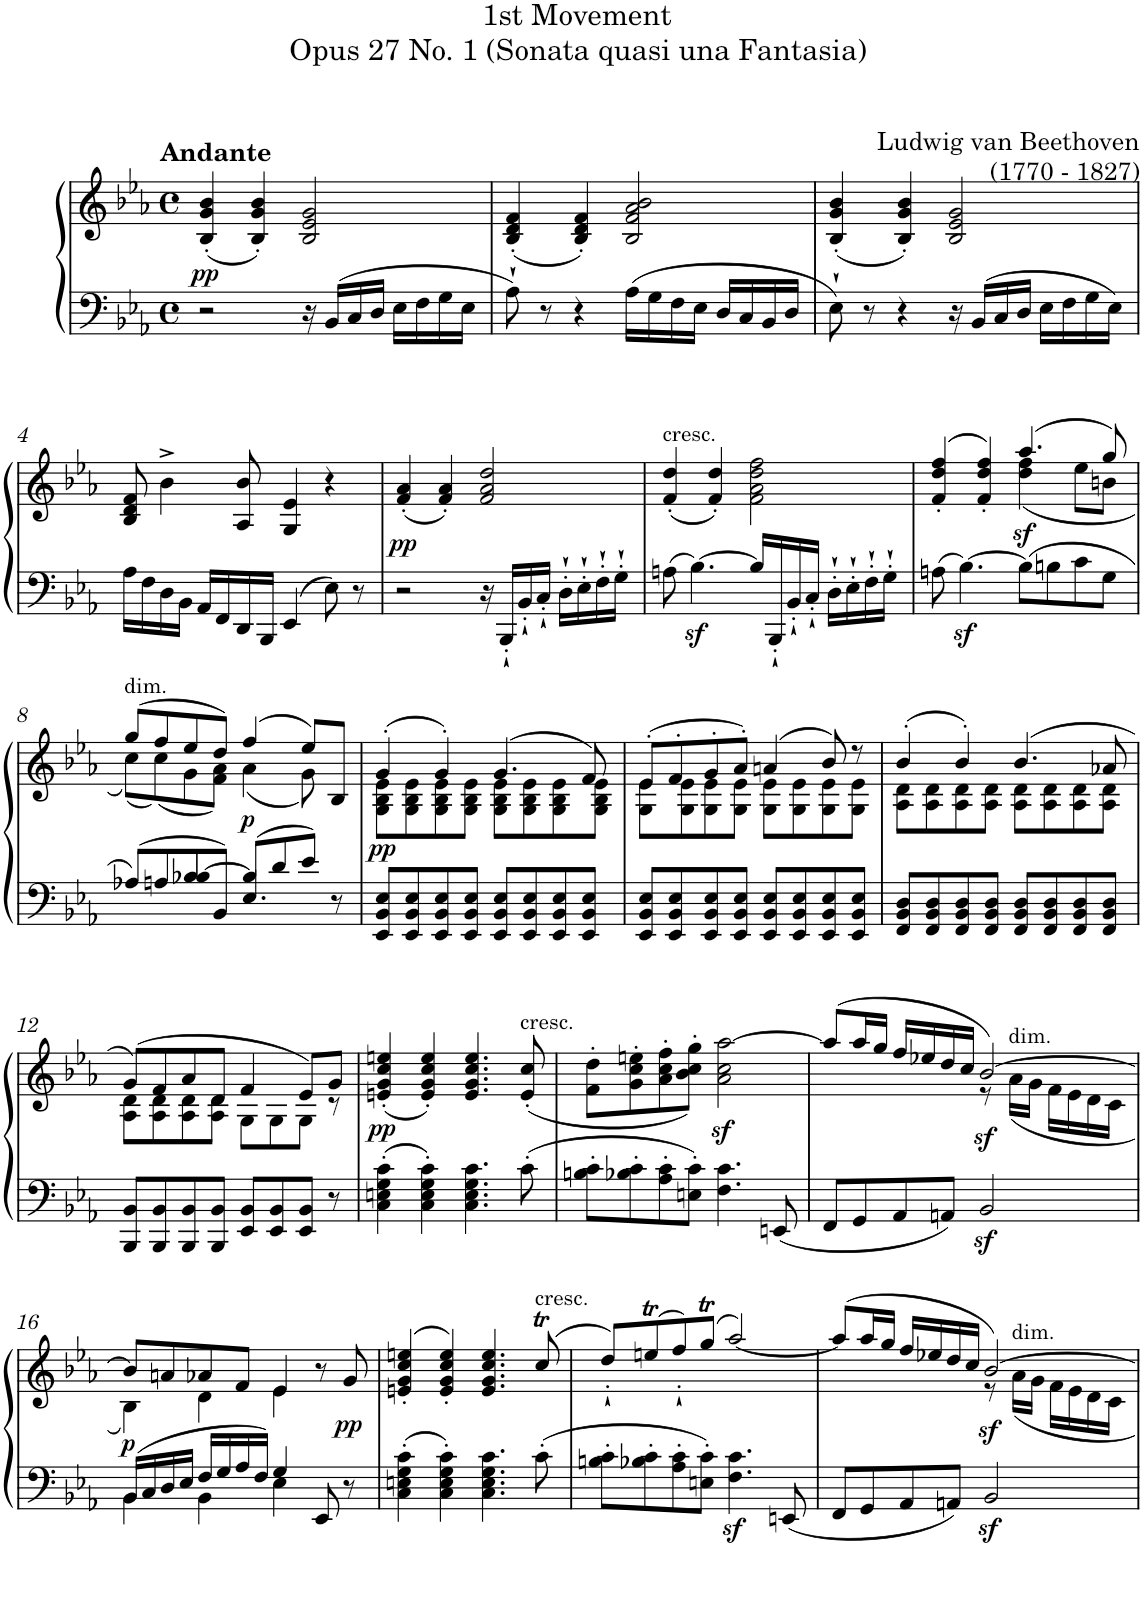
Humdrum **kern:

**kern	**kern	**dynam
*part1	*part1	*part1
*staff2	*staff1	*staff1/2
*I"Piano	*	*
*I'Pno	*	*
*clefF4	*clefG2	*
*k[b-e-a-]	*k[b-e-a-]	*
*E-:	*E-:	*
*M4/4	*M4/4	*
*met(c)	*met(c)	*
=1	=1	=1
!	!LO:TX:a:B:t=Andante	!
!	!	!LO:DY:b
2r	(<4B-/' 4g/' 4b-/'	pp
.	4B-/' 4g/' 4b-/')	.
16r	2B-/ 2e-/ 2g/	.
16BB-/LL	.	.
16C/	.	.
16D/JJ	.	.
16E-\LL	.	.
16F\	.	.
16G\	.	.
16E-\JJ	.	.
=2	=2	=2
8A-`\	(<4B-/' 4d/' 4f/'	.
8r	.	.
4r	4B-/' 4d/' 4f/')	.
16A-\LL	2B-/ 2f/ 2a-/ 2b-/	.
16G\	.	.
16F\	.	.
16E-\JJ	.	.
16D/LL	.	.
16C/	.	.
16BB-/	.	.
16D/JJ	.	.
=3	=3	=3
8E-`\	(<4B-/' 4g/' 4b-/'	.
8r	.	.
4r	4B-/' 4g/' 4b-/')	.
16r	2B-/ 2e-/ 2g/	.
16BB-/LL	.	.
16C/	.	.
16D/JJ	.	.
16E-\LL	.	.
16F\	.	.
16G\	.	.
16E-\JJ	.	.
!!LO:LB:g=z
=4	=4	=4
16A-\LL	8B-/ 8d/ 8f/	.
16F\	.	.
16D\	4b-^\	.
16BB-\JJ	.	.
16AA-/LL	.	.
16FF/	.	.
16DD/	8A-/ 8b-/	.
16BBB-/JJ	.	.
4EE-/	4G/ 4e-/	.
8E-\	4r	.
8r	.	.
=5	=5	=5
!	!	!LO:DY:b
2r	(<4f/' 4a-/'	pp
.	4f/' 4a-/')	.
16r	2f/ 2a-/ 2dd/	.
16BBB-'`/LL	.	.
16BB-'`/	.	.
16C'`/JJ	.	.
16D'`\LL	.	.
16E-'`\	.	.
16F'`\	.	.
16G'`\JJ	.	.
=6	=6	=6
!	!LO:TX:a:t=cresc.	!
8An\	(<4f/' 4dd/'	.
[4.B-z<\	.	.
.	4f/' 4dd/')	.
16B-/LL]	2f\ 2a-\ 2dd\ 2ff\	.
16BBB-'`/	.	.
16BB-'`/	.	.
16C'`/JJ	.	.
16D'`\LL	.	.
16E-'`\	.	.
16F'`\	.	.
16G'`\JJ	.	.
=7	=7	=7
*	*^	*
8An\	(>4f/' 4dd/' 4ff/'	2ryy	.
[4.B-z<\	.	.	.
.	4f/' 4dd/' 4ff/')	.	.
!	!	!	!LO:DY:b
8B-\L]	(>4.aa-/	(<4dd\ 4ff\	sf
8Bn\	.	.	.
8c\	.	8ee-\L	.
8G\J	8gg/)	8bn\J	.
!!LO:LB:g=z	!!
=8	=8	=8	=8
*^	*	*	*
!	!	!LO:TX:a:t=dim.	!	!
8A-X/L	4ryy	(>8gg/L	(<8cc\L)	.
8An/	.	8ff/	(<8cc\)	.
8B-/	[4B-X/	8ee-/	8g\	.
8BB-/J	.	8dd/J)	8f\ 8a-\J)	.
!	!	!	!	!LO:DY:b
4.E-/	8B-/L]	(>4ff/	(<4a-\	p
.	8d/	.	.	.
.	8e-/J	8ee-/L)	8g\)	.
8r	8ryy	8B-/J	8ryy	.
=9	=9	=9	=9	=9
!	!	!	!	!LO:DY:b
*v	*v	*	*	*
8EE-/ 8BB-/ 8E-/L	(>4g'/	8G\ 8B-\ 8e-\L	pp
8EE-/ 8BB-/ 8E-/	.	8G\ 8B-\ 8e-\	.
8EE-/ 8BB-/ 8E-/	4g'/)	8G\ 8B-\ 8e-\	.
8EE-/ 8BB-/ 8E-/J	.	8G\ 8B-\ 8e-\J	.
8EE-/ 8BB-/ 8E-/L	(>4.g/	8G\ 8B-\ 8e-\L	.
8EE-/ 8BB-/ 8E-/	.	8G\ 8B-\ 8e-\	.
8EE-/ 8BB-/ 8E-/	.	8G\ 8B-\ 8e-\	.
8EE-/ 8BB-/ 8E-/J	8f/)	8G\ 8B-\ 8e-\J	.
=10	=10	=10	=10
8EE-/ 8BB-/ 8E-/L	(>8e-'/L	8G\ 8e-\L	.
8EE-/ 8BB-/ 8E-/	8f'/	8G\ 8e-\	.
8EE-/ 8BB-/ 8E-/	8g'/	8G\ 8e-\	.
8EE-/ 8BB-/ 8E-/J	8a-'/J)	8G\ 8e-\J	.
8EE-/ 8BB-/ 8E-/L	(>4an/	8G\ 8e-\L	.
8EE-/ 8BB-/ 8E-/	.	8G\ 8e-\	.
8EE-/ 8BB-/ 8E-/	8b-/)	8G\ 8e-\	.
8EE-/ 8BB-/ 8E-/J	8r	8G\ 8e-\J	.
=11	=11	=11	=11
8FF/ 8BB-/ 8D/L	(>4b-'/	8A-\ 8d\L	.
8FF/ 8BB-/ 8D/	.	8A-\ 8d\	.
8FF/ 8BB-/ 8D/	4b-'/)	8A-\ 8d\	.
8FF/ 8BB-/ 8D/J	.	8A-\ 8d\J	.
8FF/ 8BB-/ 8D/L	(>4.b-/	8A-\ 8d\L	.
8FF/ 8BB-/ 8D/	.	8A-\ 8d\	.
8FF/ 8BB-/ 8D/	.	8A-\ 8d\	.
8FF/ 8BB-/ 8D/J	8a-X/	8A-\ 8d\J	.
!!LO:LB:g=z	!!
=12	=12	=12	=12
8BBB-/ 8BB-/L	(>8g/L)	8A-\ 8d\L	.
8BBB-/ 8BB-/	8f/	8A-\ 8d\	.
8BBB-/ 8BB-/	8a-/	8A-\ 8d\	.
8BBB-/ 8BB-/J	8d/J	8A-\ 8d\J	.
8EE-/ 8BB-/L	4f/	8G\L	.
8EE-/ 8BB-/	.	8G\	.
8EE-/ 8BB-/J	8e-/L)	8G\J	.
8r	8g/J	8r	.
=13	=13	=13	=13
!	!	!	!LO:DY:b
*	*v	*v	*
4C\' 4En\' 4G\' 4c\'	(<4en/' 4g/' 4cc/' 4een/'	pp
4C\' 4E\' 4G\' 4c\'	4e/' 4g/' 4cc/' 4ee/')	.
4.C\ 4.E\ 4.G\ 4.c\	4.e/ 4.g/ 4.cc/ 4.ee/	.
!	!LO:TX:a:t=cresc.	!
8c'\	(<8e/' 8cc/'	.
=14	=14	=14
8Bn\' 8c\'L	8f\' 8dd\'L	.
8B-X\' 8c\'	8g\' 8cc\' 8een\'	.
8A-\' 8c\'	8a-\' 8cc\' 8ff\'	.
8En\' 8c\'J	8b-\' 8cc\' 8gg\'J)	.
4.F\ 4.c\	2a-\z< 2cc\z< [2aa-\z<	.
8EEn/	.	.
=15	=15	=15
*	*^	*
8FF/L	(>8aa-/L]	2ryy	.
8GG/	16aa-/L	.	.
.	16gg/JJ	.	.
8AA-/	16ff/LL	.	.
.	16ee-X/	.	.
8AAn/J	16dd/	.	.
.	16cc/JJ	.	.
!	!	!	!LO:DY:b
2BB-z</	[2b-/)	8r	sf
!	!	!LO:TX:a:t=dim.	!
.	.	(<16a-\LL	.
.	.	16g\JJ	.
.	.	16f\LL	.
.	.	16e-\	.
.	.	16d\	.
.	.	16c\JJ	.
!!LO:LB:g=z	!!
=16	=16	=16	=16
*^	*	*	*
!	!	!	!	!LO:DY:b
16BB-/LL	4BB-\	8b-/L]	4B-\)	p
16C/	.	.	.	.
16D/	.	8an/	.	.
16E-/JJ	.	.	.	.
16F/LL	4BB-\	8a-X/	4d\	.
16G/	.	.	.	.
16A-/	.	8f/J	.	.
16F/JJ	.	.	.	.
4G/	4E-\	4e-/	4e-\	.
8EE-/	4ryy	8r	4ryy	.
!	!	!	!	!LO:DY:b
8r	.	8g/	.	pp
*v	*v	*	*	*
*	*v	*v	*
=17	=17	=17
4C\' 4En\' 4G\' 4c\'	(>4en/' 4g/' 4cc/' 4een/'	.
4C\' 4E\' 4G\' 4c\'	4e/' 4g/' 4cc/' 4ee/')	.
4.C\ 4.E\ 4.G\ 4.c\	4.e/ 4.g/ 4.cc/ 4.ee/	.
!	!LO:TX:a:t=cresc.	!
8c'\	(>8ccT/	.
=18	=18	=18
8Bn\' 8c\'L	8dd'`/L)	.
8B-X\' 8c\'	(>8eent/	.
8A-\' 8c\'	8ff'`/)	.
8En\' 8c\'J	(>8ggt/J	.
4.F\z< 4.c\z<	[2aa-/)	.
8EEn/	.	.
=19	=19	=19
*	*^	*
8FF/L	(>8aa-/L]	2ryy	.
8GG/	16aa-/L	.	.
.	16gg/JJ	.	.
8AA-/	16ff/LL	.	.
.	16ee-X/	.	.
8AAn/J	16dd/	.	.
.	16cc/JJ	.	.
!	!	!	!LO:DY:b
2BB-z</	[2b-/)	8r	sf
!	!	!LO:TX:a:t=dim.	!
.	.	16a-\LL	.
.	.	16g\JJ	.
.	.	16f\LL	.
.	.	16e-\	.
.	.	16d\	.
.	.	16c\JJ	.
*	*v	*v	*
=	=	=
*-	*-	*-
